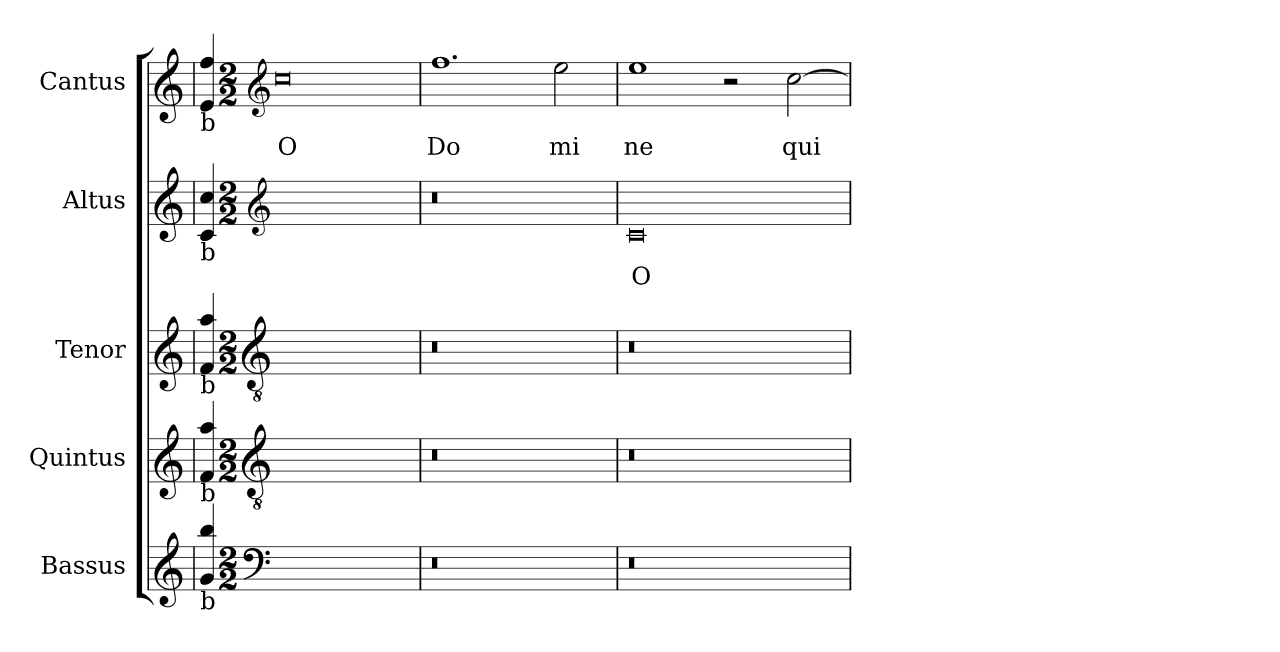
**kern	**kern	**kern	**kern	**text	**kern	**text
*part5	*part4	*part3	*part2	*part2	*part1	*part1
*staff5	*staff4	*staff3	*staff2	*staff2	*staff1	*staff1
*I"Bassus	*I"Quintus	*I"Tenor	*I"Altus	*	*I"Cantus	*
!!LO:PB:g=z
*stria5	*stria5	*stria5	*stria5	*	*stria5	*
=1	=1	=1	=1	=1!	=1!	=1!
!	!	!	!	!	!LO:TX:b:t=b	!
!	!	!	!LO:TX:b:t=b	!	!	!
!	!	!LO:TX:b:t=b	!	!	!	!
!	!LO:TX:b:t=b	!	!	!	!	!
!LO:TX:b:t=b	!	!	!	!	!	!
4bb/ 4g/	4aa/ 4f/	4aa/ 4f/	4c/ 4cc/	.	4ff/ 4e/	.
*clefF4	*clefGv2	*clefGv2	*clefG2	*	*clefG2	*
*M2/2	*M2/2	*M2/2	*M2/2	*	*M2/2	*
*met(c|)	*met(c|)	*met(c|)	*met(c|)	*	*met(c|)	*
!	!	!	!	!	!	!LO:LY:b:cj
0ryy	0ryy	0ryy	0ryy	.	0cc	O
=2	=2	=2	=2	=2	=2	=2
!	!	!	!	!	!	!LO:LY:b:cj
0r	0r	0r	0r	.	1.ff	Do
!	!	!	!	!	!	!LO:LY:b:cj
.	.	.	.	.	2ee\	mi
=3	=3	=3	=3	=3	=3	=3
!	!	!	!	!LO:LY:b:cj	!	!LO:LY:b:cj
0r	0r	0r	0c	O	1ee	ne
.	.	.	.	.	2r	.
!	!	!	!	!	!	!LO:LY:b
.	.	.	.	.	[>2cc\	qui
=	=	=	=	=	=	=
*-	*-	*-	*-	*-	*-	*-
